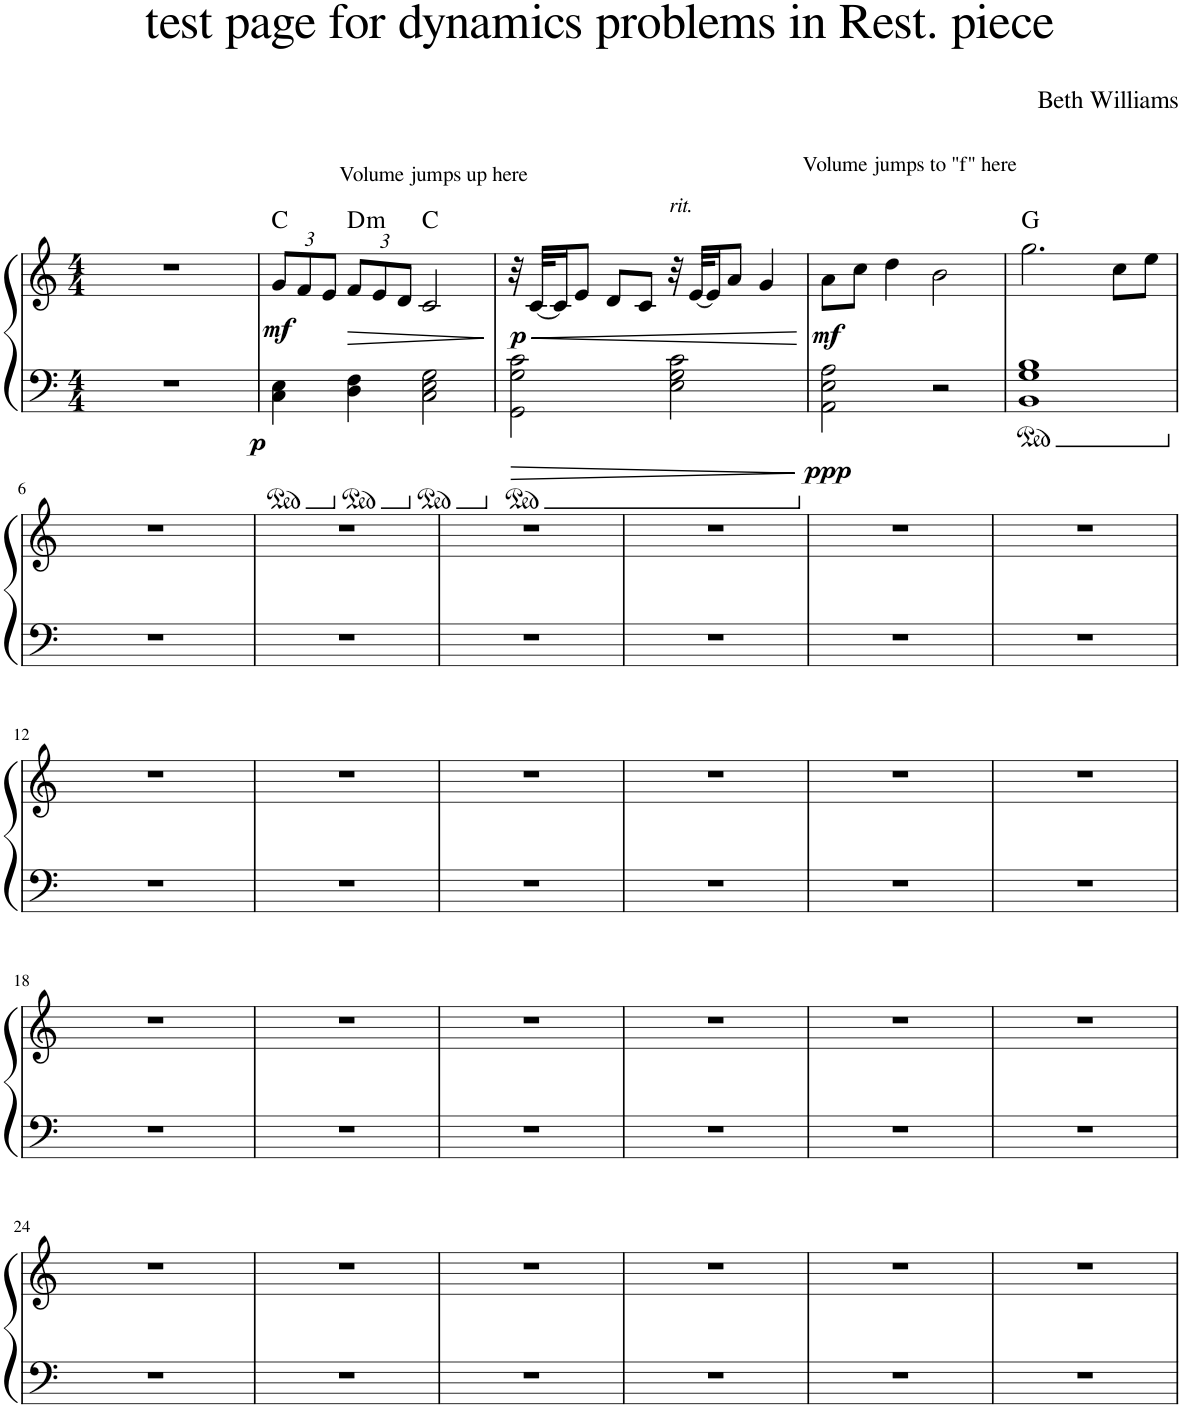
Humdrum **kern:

**kern	**kern	**dynam	**harte
*part1	*part1	*part1	*part1
*staff2	*staff1	*staff1/2	*
*I"Grand Piano	*	*	*
*I'Pno.	*	*	*
*clefF4	*clefG2	*	*
*k[]	*k[]	*	*
*M4/4	*M4/4	*	*
=1	=1	=1	=1
1r	1r	.	.
=2	=2	=2	=2
*	*Xbrackettup	*	*
!	!	!LO:DY:b=2	!
!	!	!LO:DY:n=1:b	!
4C\ 4E\	12g/L	p mf	C:maj
.	12f/	.	.
.	12e/J	.	.
!	!LO:TX:a:t=Volume jumps up here	!	!
!	!	!LO:HP:b	!LO:H:kt=m
4D\ 4F\	12f/L	>	D:min
.	12e/	.	.
.	12d/J	.	.
2C\ 2E\ 2G\	2c/	.	C:maj
.	.	]	.
=3	=3	=3	=3
!	!	!LO:HP:b	!
!	!	!LO:DY:n=1:b	!
2GG\ 2G\ 2c\	32r	< p	.
.	[32c/KLL	.	.
.	16c/J]	.	.
.	8e/J	.	.
.	8d/L	.	.
.	8c/J	.	.
!	!LO:TX:a:i:t=rit.	!	!
2E\ 2G\ 2c\	32r	.	.
.	[32e/KLL	.	.
.	16e/J]	.	.
.	8a/J	.	.
.	4g/	.	.
.	.	[	.
=4	=4	=4	=4
!	!LO:TX:a:t=Volume jumps to "f" here	!	!
!	!	!LO:DY:b=2	!
!	!	!LO:DY:n=1:b	!
2AA\ 2E\ 2A\	8a\L	ppp mf	.
.	8cc\J	.	.
.	4dd\	.	.
2r	2b\	.	.
=5	=5	=5	=5
1BB 1G 1B	2.gg\	.	G:maj
.	8cc\L	.	.
.	8ee\J	.	.
!!LO:LB:g=z
=6	=6	=6	=6
1r	1r	.	.
=7	=7	=7	=7
1r	1r	.	.
=8	=8	=8	=8
1r	1r	.	.
=9	=9	=9	=9
1r	1r	.	.
=10	=10	=10	=10
1r	1r	.	.
=11	=11	=11	=11
1r	1r	.	.
!!LO:LB:g=z
=12	=12	=12	=12
1r	1r	.	.
=13	=13	=13	=13
1r	1r	.	.
=14	=14	=14	=14
1r	1r	.	.
=15	=15	=15	=15
1r	1r	.	.
=16	=16	=16	=16
1r	1r	.	.
=17	=17	=17	=17
1r	1r	.	.
!!LO:LB:g=z
=18	=18	=18	=18
1r	1r	.	.
=19	=19	=19	=19
1r	1r	.	.
=20	=20	=20	=20
1r	1r	.	.
=21	=21	=21	=21
1r	1r	.	.
=22	=22	=22	=22
1r	1r	.	.
=23	=23	=23	=23
1r	1r	.	.
!!LO:LB:g=z
=24	=24	=24	=24
1r	1r	.	.
=25	=25	=25	=25
1r	1r	.	.
=26	=26	=26	=26
1r	1r	.	.
=27	=27	=27	=27
1r	1r	.	.
=28	=28	=28	=28
1r	1r	.	.
=29	=29	=29	=29
1r	1r	.	.
=	=	=	=
*-	*-	*-	*-
